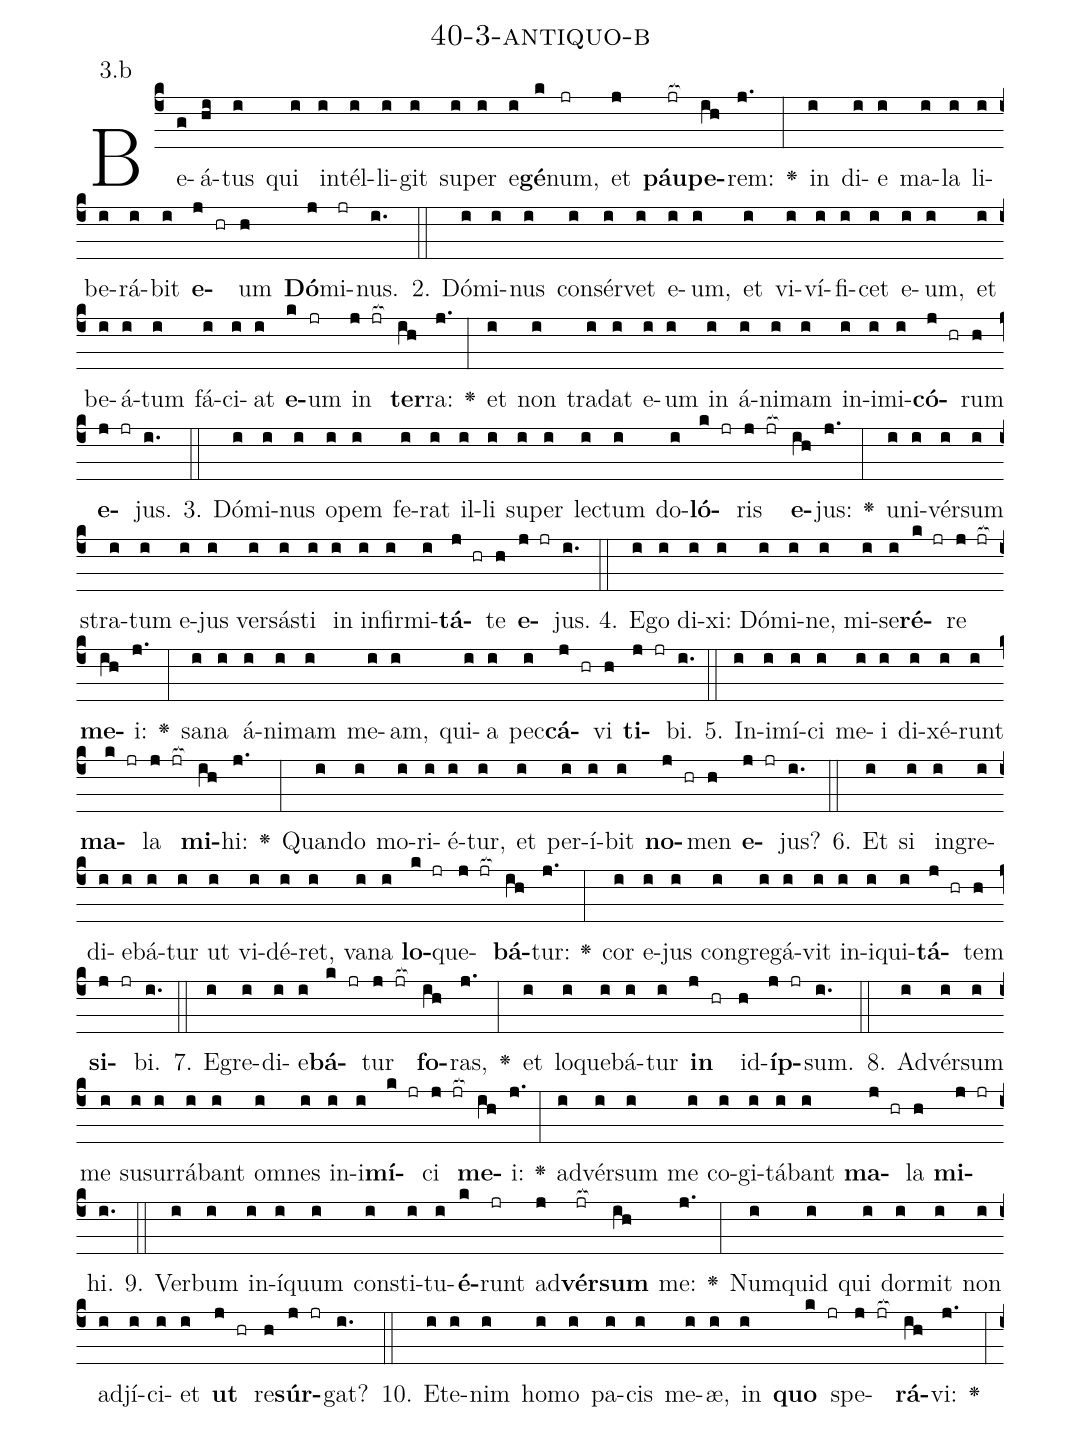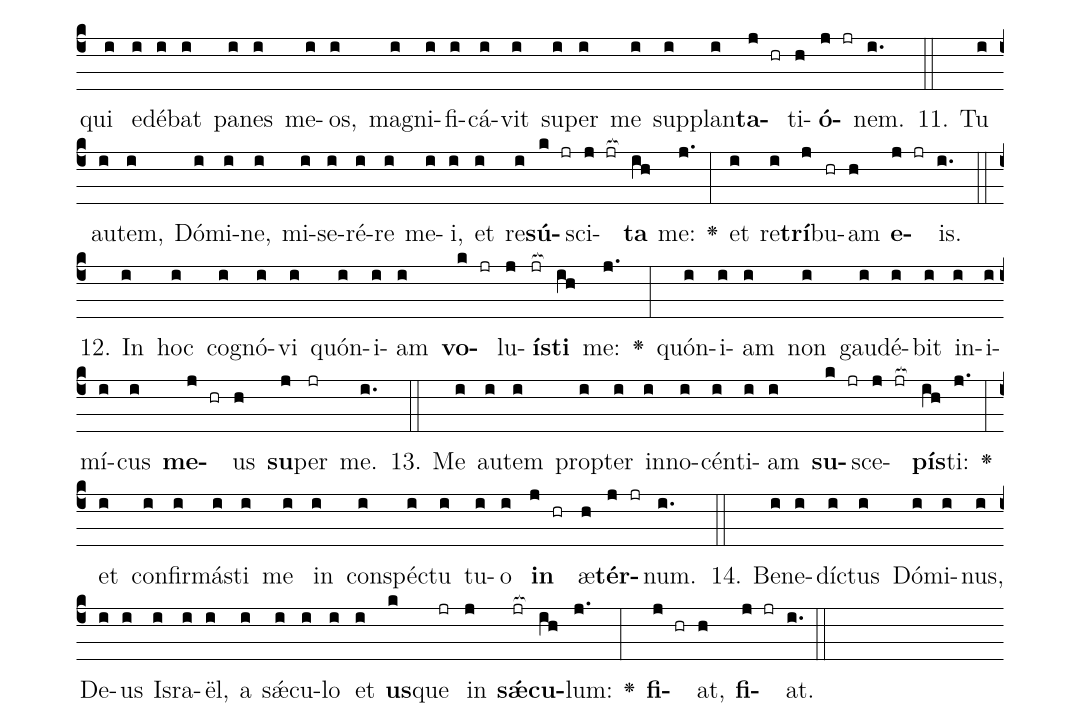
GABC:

name: 40-3-antiquo-b;
annotation: 3.b;
%%
(c4)Be(g)á(hi)tus(i) qui(i) in(i)tél(i)li(i)git(i) su(i)per(i) e(i)<b>gé</b>(k)num,(jr) et(j) <b>páu</b>(jr[ocb:1{])<b>pe</b>(ih[ocb:0}])rem:(j.) <v>\greheightstar</v>(:) in(i) di(i)e(i) ma(i)la(i) li(i)be(i)rá(i)bit(i) <b>e</b>(j hr)um(h) <b>Dó</b>(j)mi(jr)nus.(i.) (::)
2. Dó(i)mi(i)nus(i) con(i)sér(i)vet(i) e(i)um,(i) et(i) vi(i)ví(i)fi(i)cet(i) e(i)um,(i) et(i) be(i)á(i)tum(i) fá(i)ci(i)at(i) <b>e</b>(k)um(jr) in(j jr[ocb:1{]) <b>ter</b>(ih[ocb:0}])ra:(j.) <v>\greheightstar</v>(:) et(i) non(i) tra(i)dat(i) e(i)um(i) in(i) á(i)ni(i)mam(i) in(i)i(i)mi(i)<b>có</b>(j hr)rum(h) <b>e</b>(j jr)jus.(i.) (::)
3. Dó(i)mi(i)nus(i) o(i)pem(i) fe(i)rat(i) il(i)li(i) su(i)per(i) lec(i)tum(i) do(i)<b>ló</b>(k jr)ris(j jr[ocb:1{]) <b>e</b>(ih[ocb:0}])jus:(j.) <v>\greheightstar</v>(:) u(i)ni(i)vér(i)sum(i) stra(i)tum(i) e(i)jus(i) ver(i)sás(i)ti(i) in(i) in(i)fir(i)mi(i)<b>tá</b>(j hr)te(h) <b>e</b>(j jr)jus.(i.) (::)
4. E(i)go(i) di(i)xi:(i) Dó(i)mi(i)ne,(i) mi(i)se(i)<b>ré</b>(k jr)re(j jr[ocb:1{]) <b>me</b>(ih[ocb:0}])i:(j.) <v>\greheightstar</v>(:) sa(i)na(i) á(i)ni(i)mam(i) me(i)am,(i) qui(i)a(i) pec(i)<b>cá</b>(j hr)vi(h) <b>ti</b>(j jr)bi.(i.) (::)
5. In(i)i(i)mí(i)ci(i) me(i)i(i) di(i)xé(i)runt(i) <b>ma</b>(k jr)la(j jr[ocb:1{]) <b>mi</b>(ih[ocb:0}])hi:(j.) <v>\greheightstar</v>(:) Quan(i)do(i) mo(i)ri(i)é(i)tur,(i) et(i) per(i)í(i)bit(i) <b>no</b>(j hr)men(h) <b>e</b>(j jr)jus?(i.) (::)
6. Et(i) si(i) in(i)gre(i)di(i)e(i)bá(i)tur(i) ut(i) vi(i)dé(i)ret,(i) va(i)na(i) <b>lo</b>(k jr)que(j jr[ocb:1{])<b>bá</b>(ih[ocb:0}])tur:(j.) <v>\greheightstar</v>(:) cor(i) e(i)jus(i) con(i)gre(i)gá(i)vit(i) in(i)i(i)qui(i)<b>tá</b>(j hr)tem(h) <b>si</b>(j jr)bi.(i.) (::)
7. E(i)gre(i)di(i)e(i)<b>bá</b>(k jr)tur(j jr[ocb:1{]) <b>fo</b>(ih[ocb:0}])ras,(j.) <v>\greheightstar</v>(:) et(i) lo(i)que(i)bá(i)tur(i) <b>in</b>(j hr) id(h)<b>íp</b>(j jr)sum.(i.) (::)
8. Ad(i)vér(i)sum(i) me(i) su(i)sur(i)rá(i)bant(i) om(i)nes(i) in(i)i(i)<b>mí</b>(k jr)ci(j jr[ocb:1{]) <b>me</b>(ih[ocb:0}])i:(j.) <v>\greheightstar</v>(:) ad(i)vér(i)sum(i) me(i) co(i)gi(i)tá(i)bant(i) <b>ma</b>(j hr)la(h) <b>mi</b>(j jr)hi.(i.) (::)
9. Ver(i)bum(i) in(i)í(i)quum(i) con(i)sti(i)tu(i)<b>é</b>(k)runt(jr) ad(j)<b>vér</b>(jr[ocb:1{])<b>sum</b>(ih[ocb:0}]) me:(j.) <v>\greheightstar</v>(:) Num(i)quid(i) qui(i) dor(i)mit(i) non(i) ad(i)jí(i)ci(i)et(i) <b>ut</b>(j hr) re(h)<b>súr</b>(j jr)gat?(i.) (::)
10. Et(i)e(i)nim(i) ho(i)mo(i) pa(i)cis(i) me(i)æ,(i) in(i) <b>quo</b>(k jr) spe(j jr[ocb:1{])<b>rá</b>(ih[ocb:0}])vi:(j.) <v>\greheightstar</v>(:) qui(i) e(i)dé(i)bat(i) pa(i)nes(i) me(i)os,(i) ma(i)gni(i)fi(i)cá(i)vit(i) su(i)per(i) me(i) sup(i)plan(i)<b>ta</b>(j hr)ti(h)<b>ó</b>(j jr)nem.(i.) (::)
11. Tu(i) au(i)tem,(i) Dó(i)mi(i)ne,(i) mi(i)se(i)ré(i)re(i) me(i)i,(i) et(i) re(i)<b>sú</b>(k jr)sci(j jr[ocb:1{])<b>ta</b>(ih[ocb:0}]) me:(j.) <v>\greheightstar</v>(:) et(i) re(i)<b>trí</b>(j)bu(hr)am(h) <b>e</b>(j jr)is.(i.) (::)
12. In(i) hoc(i) co(i)gnó(i)vi(i) quón(i)i(i)am(i) <b>vo</b>(k jr)lu(j)<b>ís</b>(jr[ocb:1{])<b>ti</b>(ih[ocb:0}]) me:(j.) <v>\greheightstar</v>(:) quón(i)i(i)am(i) non(i) gau(i)dé(i)bit(i) in(i)i(i)mí(i)cus(i) <b>me</b>(j hr)us(h) <b>su</b>(j)per(jr) me.(i.) (::)
13. Me(i) au(i)tem(i) prop(i)ter(i) in(i)no(i)cén(i)ti(i)am(i) <b>su</b>(k jr)sce(j jr[ocb:1{])<b>pís</b>(ih[ocb:0}])ti:(j.) <v>\greheightstar</v>(:) et(i) con(i)fir(i)más(i)ti(i) me(i) in(i) con(i)spéc(i)tu(i) tu(i)o(i) <b>in</b>(j hr) æ(h)<b>tér</b>(j jr)num.(i.) (::)
14. Be(i)ne(i)díc(i)tus(i) Dó(i)mi(i)nus,(i) De(i)us(i) Is(i)ra(i)ël,(i) a(i) sǽ(i)cu(i)lo(i) et(i) <b>us</b>(k)que(jr) in(j) <b>sǽ</b>(jr[ocb:1{])<b>cu</b>(ih[ocb:0}])lum:(j.) <v>\greheightstar</v>(:) <b>fi</b>(j hr)at,(h) <b>fi</b>(j jr)at.(i.) (::)
